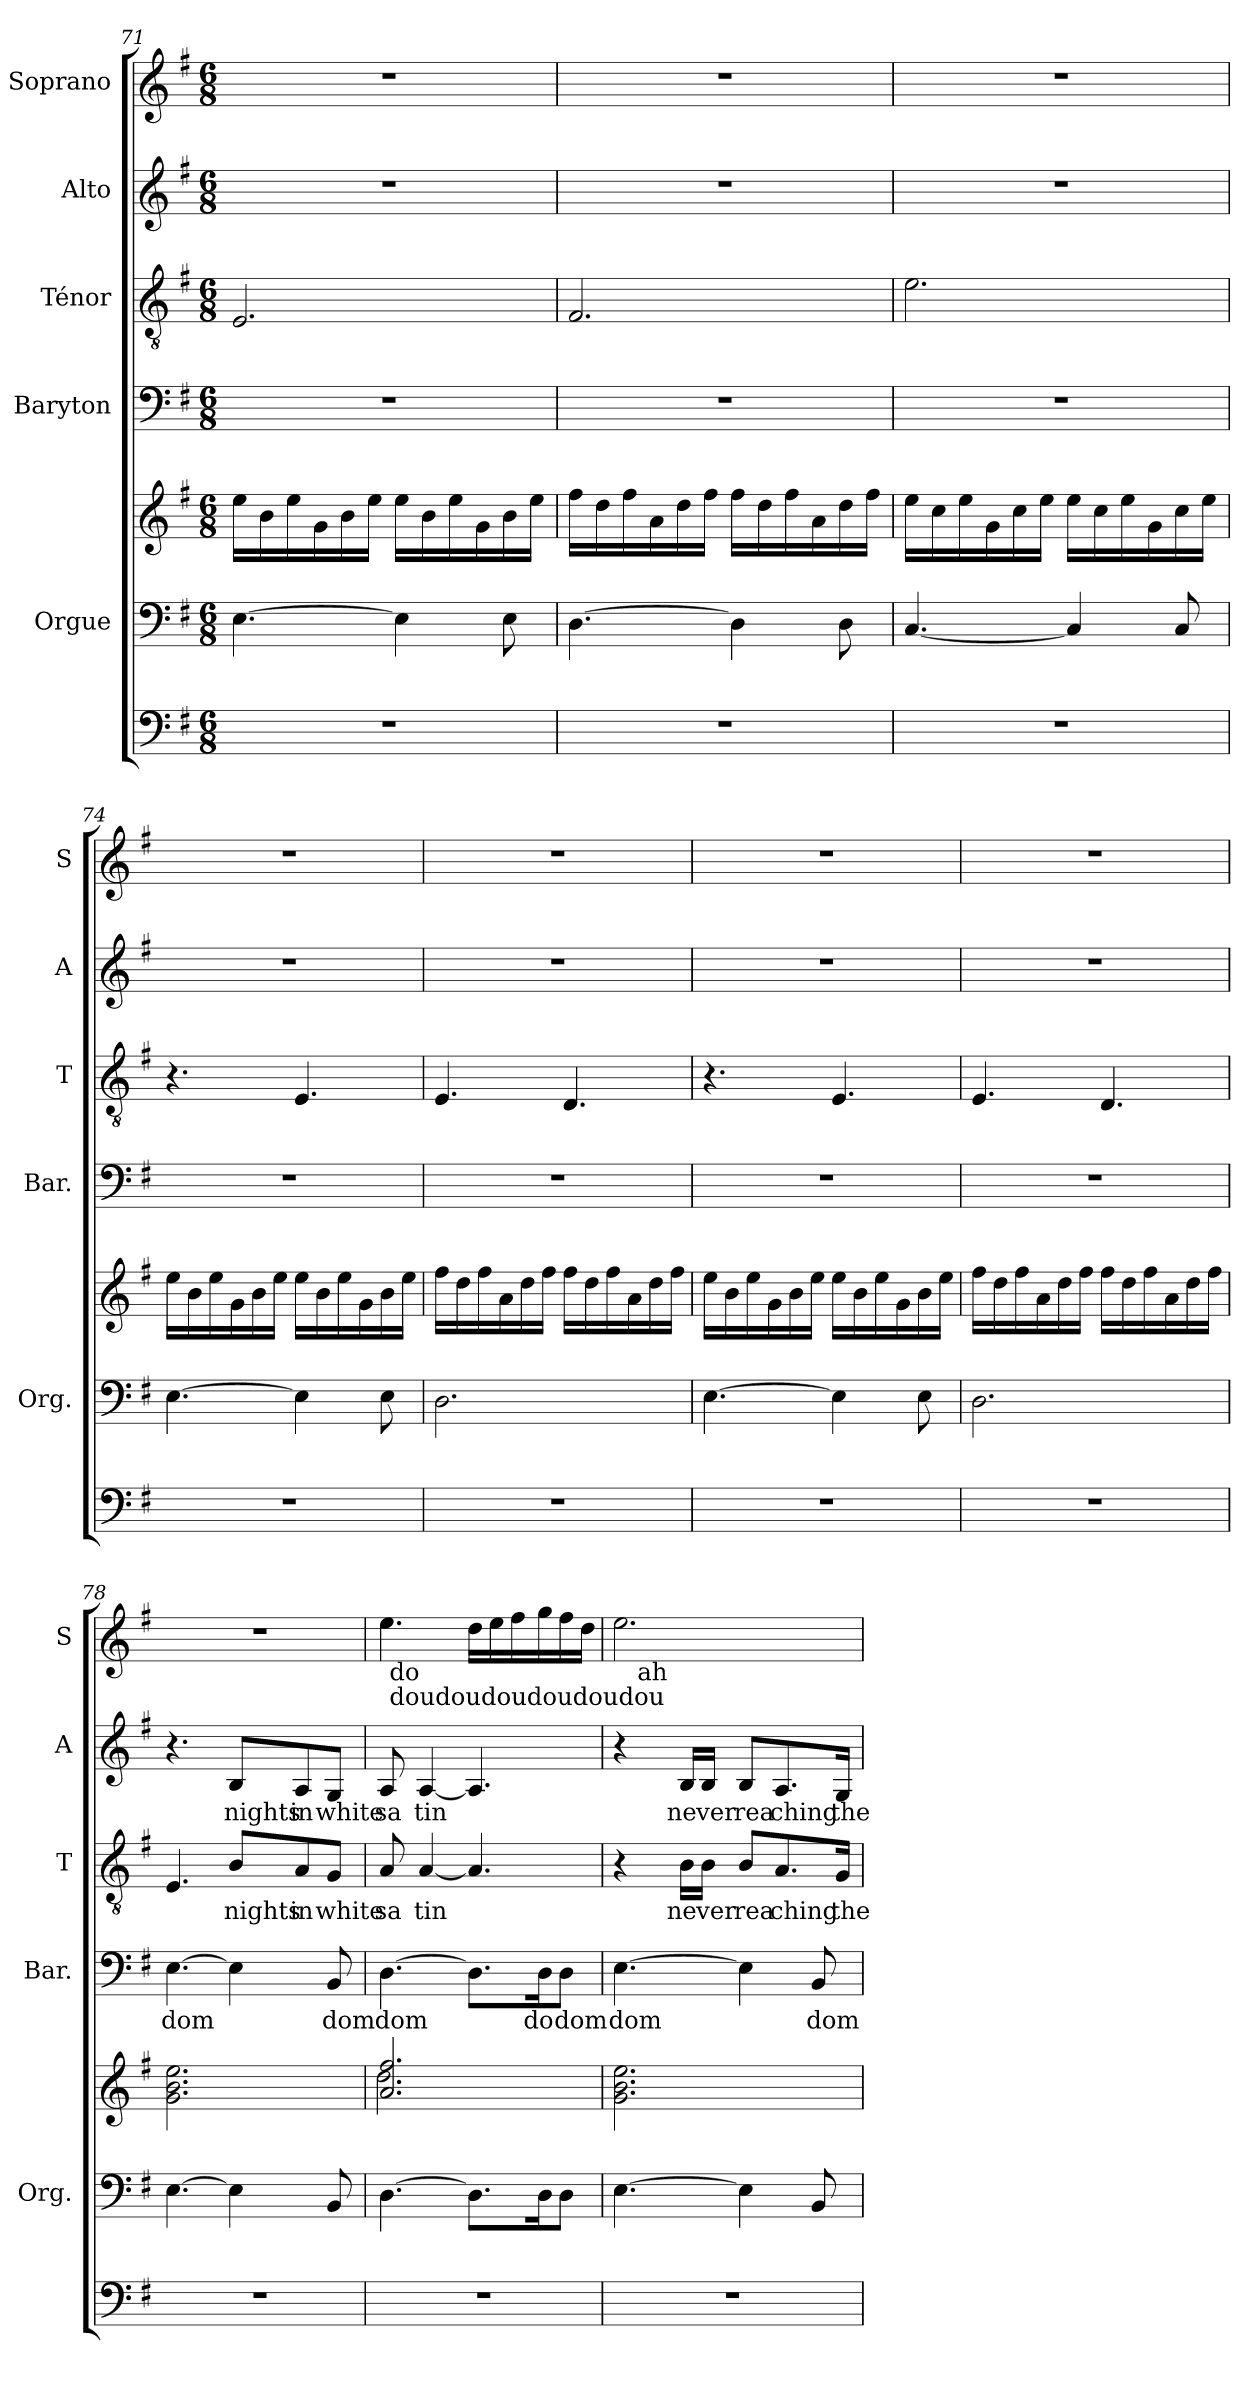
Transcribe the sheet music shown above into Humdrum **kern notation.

**kern	**kern	**kern	**kern	**text	**kern	**text	**kern	**text	**kern
*part6	*part5	*part5	*part4	*part4	*part3	*part3	*part2	*part2	*part1
*staff7	*staff6	*staff5	*staff4	*staff4	*staff3	*staff3	*staff2	*staff2	*staff1
*	*I"Orgue	*	*I"Baryton	*	*I"Ténor	*	*I"Alto	*	*I"Soprano
*	*I'Org.	*	*I'Bar.	*	*I'T	*	*I'A	*	*I'S
*clefF4	*clefF4	*clefG2	*clefF4	*	*clefGv2	*	*clefG2	*	*clefG2
*k[f#]	*k[f#]	*k[f#]	*k[f#]	*	*k[f#]	*	*k[f#]	*	*k[f#]
*e:	*e:	*e:	*e:	*	*e:	*	*e:	*	*e:
*M6/8	*M6/8	*M6/8	*M6/8	*	*M6/8	*	*M6/8	*	*M6/8
=71	=71	=71	=71	=71	=71	=71	=71	=71	=71
2.r	[4.E\	16ee\LL	2.r	.	2.E/	.	2.r	.	2.r
.	.	16b\	.	.	.	.	.	.	.
.	.	16ee\	.	.	.	.	.	.	.
.	.	16g\	.	.	.	.	.	.	.
.	.	16b\	.	.	.	.	.	.	.
.	.	16ee\JJ	.	.	.	.	.	.	.
.	4E\]	16ee\LL	.	.	.	.	.	.	.
.	.	16b\	.	.	.	.	.	.	.
.	.	16ee\	.	.	.	.	.	.	.
.	.	16g\	.	.	.	.	.	.	.
.	8E\	16b\	.	.	.	.	.	.	.
.	.	16ee\JJ	.	.	.	.	.	.	.
!!LO:LB:g=z
=72	=72	=72	=72	=72	=72	=72	=72	=72	=72
2.r	[4.D\	16ff#\LL	2.r	.	2.F#/	.	2.r	.	2.r
.	.	16dd\	.	.	.	.	.	.	.
.	.	16ff#\	.	.	.	.	.	.	.
.	.	16a\	.	.	.	.	.	.	.
.	.	16dd\	.	.	.	.	.	.	.
.	.	16ff#\JJ	.	.	.	.	.	.	.
.	4D\]	16ff#\LL	.	.	.	.	.	.	.
.	.	16dd\	.	.	.	.	.	.	.
.	.	16ff#\	.	.	.	.	.	.	.
.	.	16a\	.	.	.	.	.	.	.
.	8D\	16dd\	.	.	.	.	.	.	.
.	.	16ff#\JJ	.	.	.	.	.	.	.
=73	=73	=73	=73	=73	=73	=73	=73	=73	=73
2.r	[4.C/	16ee\LL	2.r	.	2.e\	.	2.r	.	2.r
.	.	16cc\	.	.	.	.	.	.	.
.	.	16ee\	.	.	.	.	.	.	.
.	.	16g\	.	.	.	.	.	.	.
.	.	16cc\	.	.	.	.	.	.	.
.	.	16ee\JJ	.	.	.	.	.	.	.
.	4C/]	16ee\LL	.	.	.	.	.	.	.
.	.	16cc\	.	.	.	.	.	.	.
.	.	16ee\	.	.	.	.	.	.	.
.	.	16g\	.	.	.	.	.	.	.
.	8C/	16cc\	.	.	.	.	.	.	.
.	.	16ee\JJ	.	.	.	.	.	.	.
=74	=74	=74	=74	=74	=74	=74	=74	=74	=74
2.r	[4.E\	16ee\LL	2.r	.	4.r	.	2.r	.	2.r
.	.	16b\	.	.	.	.	.	.	.
.	.	16ee\	.	.	.	.	.	.	.
.	.	16g\	.	.	.	.	.	.	.
.	.	16b\	.	.	.	.	.	.	.
.	.	16ee\JJ	.	.	.	.	.	.	.
.	4E\]	16ee\LL	.	.	4.E/	.	.	.	.
.	.	16b\	.	.	.	.	.	.	.
.	.	16ee\	.	.	.	.	.	.	.
.	.	16g\	.	.	.	.	.	.	.
.	8E\	16b\	.	.	.	.	.	.	.
.	.	16ee\JJ	.	.	.	.	.	.	.
=75	=75	=75	=75	=75	=75	=75	=75	=75	=75
2.r	2.D\	16ff#\LL	2.r	.	4.E/	.	2.r	.	2.r
.	.	16dd\	.	.	.	.	.	.	.
.	.	16ff#\	.	.	.	.	.	.	.
.	.	16a\	.	.	.	.	.	.	.
.	.	16dd\	.	.	.	.	.	.	.
.	.	16ff#\JJ	.	.	.	.	.	.	.
.	.	16ff#\LL	.	.	4.D/	.	.	.	.
.	.	16dd\	.	.	.	.	.	.	.
.	.	16ff#\	.	.	.	.	.	.	.
.	.	16a\	.	.	.	.	.	.	.
.	.	16dd\	.	.	.	.	.	.	.
.	.	16ff#\JJ	.	.	.	.	.	.	.
!!LO:PB:g=z
=76	=76	=76	=76	=76	=76	=76	=76	=76	=76
2.r	[4.E\	16ee\LL	2.r	.	4.r	.	2.r	.	2.r
.	.	16b\	.	.	.	.	.	.	.
.	.	16ee\	.	.	.	.	.	.	.
.	.	16g\	.	.	.	.	.	.	.
.	.	16b\	.	.	.	.	.	.	.
.	.	16ee\JJ	.	.	.	.	.	.	.
.	4E\]	16ee\LL	.	.	4.E/	.	.	.	.
.	.	16b\	.	.	.	.	.	.	.
.	.	16ee\	.	.	.	.	.	.	.
.	.	16g\	.	.	.	.	.	.	.
.	8E\	16b\	.	.	.	.	.	.	.
.	.	16ee\JJ	.	.	.	.	.	.	.
=77	=77	=77	=77	=77	=77	=77	=77	=77	=77
2.r	2.D\	16ff#\LL	2.r	.	4.E/	.	2.r	.	2.r
.	.	16dd\	.	.	.	.	.	.	.
.	.	16ff#\	.	.	.	.	.	.	.
.	.	16a\	.	.	.	.	.	.	.
.	.	16dd\	.	.	.	.	.	.	.
.	.	16ff#\JJ	.	.	.	.	.	.	.
.	.	16ff#\LL	.	.	4.D/	.	.	.	.
.	.	16dd\	.	.	.	.	.	.	.
.	.	16ff#\	.	.	.	.	.	.	.
.	.	16a\	.	.	.	.	.	.	.
.	.	16dd\	.	.	.	.	.	.	.
.	.	16ff#\JJ	.	.	.	.	.	.	.
=78	=78	=78	=78	=78	=78	=78	=78	=78	=78
!	!	!	!	!LO:LY:b	!	!	!	!	!
2.r	[4.E\	2.g\ 2.b\ 2.ee\	[4.E\	dom	4.E/	.	4.r	.	2.r
!	!	!	!	!	!	!LO:LY:b	!	!LO:LY:b	!
.	4E\]	.	4E\]	.	8B/L	nights	8B/L	nights	.
!	!	!	!	!	!	!LO:LY:b	!	!LO:LY:b	!
.	.	.	.	.	8A/	in	8A/	in	.
!	!	!	!	!LO:LY:b	!	!LO:LY:b	!	!LO:LY:b	!
.	8BB/	.	8BB/	dom	8G/J	white	8G/J	white	.
=79	=79	=79	=79	=79	=79	=79	=79	=79	=79
*	*	*^	*	*	*	*	*	*	*
!	!	!	!	!	!LO:LY:b	!	!LO:LY:b	!	!LO:LY:b	!
*	*	*	*	*	*	*	*	*	*	*^
2.r	[4.D\	2.a/ 2.ff#/	2.dd\	[4.D\	dom	8A/	sa	8A/	sa	4.ee\	64ryy
!	!	!	!	!	!	!	!	!	!	!	!LO:TX:b:t=do
!	!	!	!	!	!	!	!	!	!	!	!LO:TX:b:t=doudoudoudoudoudou
.	.	.	.	.	.	.	.	.	.	.	2ryy
!	!	!	!	!	!	!	!LO:LY:b	!	!LO:LY:b	!	!
.	.	.	.	.	.	[4A/	tin	[4A/	tin	.	.
.	8.D\L]	.	.	8.D\L]	.	4.A/]	.	4.A/]	.	16dd\LL	.
.	.	.	.	.	.	.	.	.	.	16ee\	.
.	.	.	.	.	.	.	.	.	.	16ff#\	.
.	.	.	.	.	.	.	.	.	.	.	8...ryy
!	!	!	!	!	!LO:LY:b	!	!	!	!	!	!
.	16D\k	.	.	16D\k	do	.	.	.	.	16gg\	.
!	!	!	!	!	!LO:LY:b	!	!	!	!	!	!
.	8D\J	.	.	8D\J	dom	.	.	.	.	16ff#\	.
.	.	.	.	.	.	.	.	.	.	16dd\JJ	.
*	*	*v	*v	*	*	*	*	*	*	*	*
=80	=80	=80	=80	=80	=80	=80	=80	=80	=80	=80
!	!	!	!	!LO:LY:b	!	!	!	!	!	!
2.r	[4.E\	2.g\ 2.b\ 2.ee\	[4.E\	dom	4r	.	4r	.	2.ee\	24ryy
.	.	.	.	.	.	.	.	.	.	96ryy
!	!	!	!	!	!	!	!	!	!	!LO:TX:b:t=ah
.	.	.	.	.	.	.	.	.	.	3%2ryy
!	!	!	!	!	!	!LO:LY:b	!	!LO:LY:b	!	!
.	.	.	.	.	16B\LL	ne	16B/LL	ne	.	.
!	!	!	!	!	!	!LO:LY:b	!	!LO:LY:b	!	!
.	.	.	.	.	16B\JJ	ver	16B/JJ	ver	.	.
!	!	!	!	!	!	!LO:LY:b	!	!LO:LY:b	!	!
.	4E\]	.	4E\]	.	8B/L	rea	8B/L	rea	.	.
!	!	!	!	!	!	!LO:LY:b	!	!LO:LY:b	!	!
.	.	.	.	.	8.A/	ching	8.A/	ching	.	.
!	!	!	!	!LO:LY:b	!	!	!	!	!	!
.	8BB/	.	8BB/	dom	.	.	.	.	.	.
!	!	!	!	!	!	!LO:LY:b	!	!LO:LY:b	!	!
.	.	.	.	.	16G/Jk	the	16G/Jk	the	.	.
.	.	.	.	.	.	.	.	.	.	48.ryy
*	*	*	*	*	*	*	*	*	*v	*v
=	=	=	=	=	=	=	=	=	=
*-	*-	*-	*-	*-	*-	*-	*-	*-	*-
